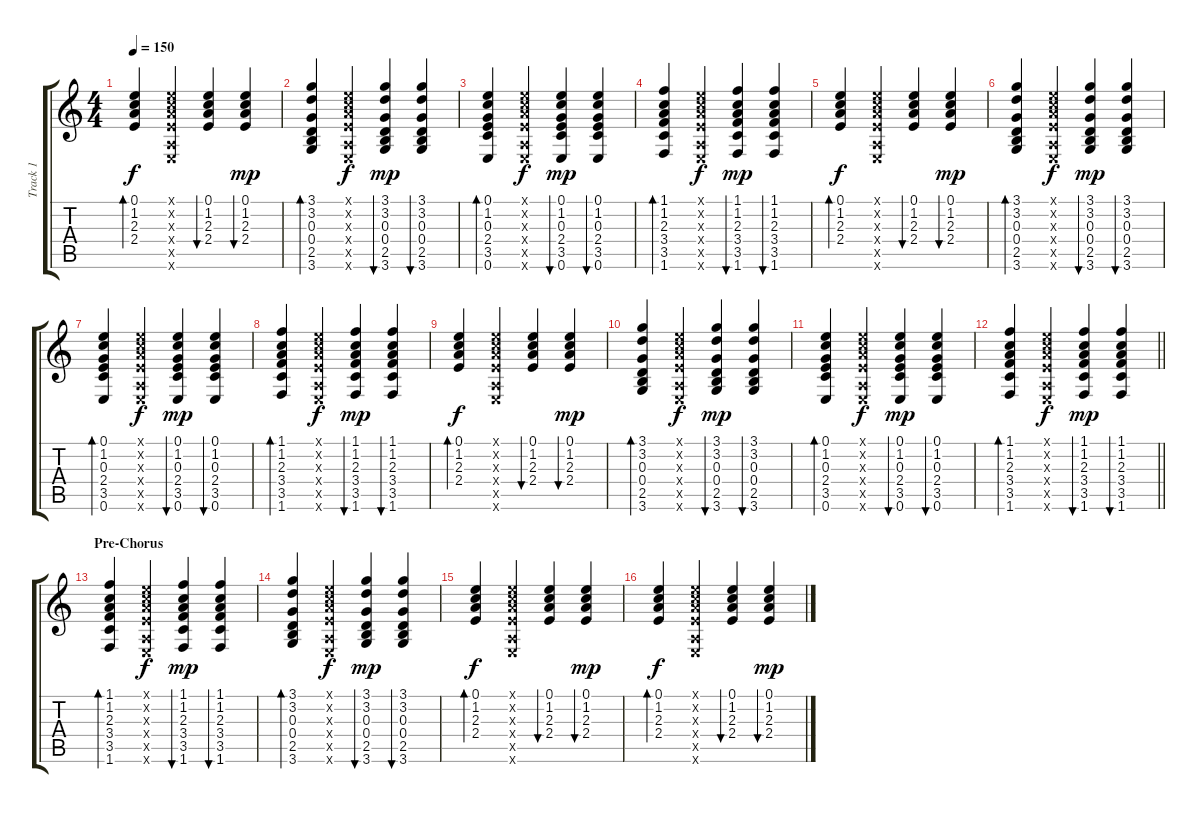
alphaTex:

\track ("Track 1" "Track 1") {instrument acousticguitarsteel}
\staff {score tabs}
\tuning (E4 B3 G3 D3 A2 E2) {hide}
\ts (4 4)
\tempo 150
\clef g2
\ks c
(0.1 1.2 2.3 2.4).4{bd 60 dy f} (0.1{x} 1.2{x} 2.3{x} 2.4{x} 0.5{x} 0.6{x}).4 (0.1 1.2 2.3 2.4).4{bu 60} (0.1 1.2 2.3 2.4).4{bu 60 dy mp} |
(3.1 3.2 0.3 0.4 2.5 3.6).4{bd 60} (0.1{x} 1.2{x} 2.3{x} 2.4{x} 0.5{x} 0.6{x}).4{dy f} (3.1 3.2 0.3 0.4 2.5 3.6).4{bu 60 dy mp} (3.1 3.2 0.3 0.4 2.5 3.6).4{bu 60} |
(0.1 1.2 0.3 2.4 3.5 0.6).4{bd 60} (0.1{x} 1.2{x} 2.3{x} 2.4{x} 0.5{x} 0.6{x}).4{dy f} (0.1 1.2 0.3 2.4 3.5 0.6).4{bu 60 dy mp} (0.1 1.2 0.3 2.4 3.5 0.6).4{bu 60} |
(1.1 1.2 2.3 3.4 3.5 1.6).4{bd 60} (0.1{x} 1.2{x} 2.3{x} 2.4{x} 0.5{x} 0.6{x}).4{dy f} (1.1 1.2 2.3 3.4 3.5 1.6).4{bu 60 dy mp} (1.1 1.2 2.3 3.4 3.5 1.6).4{bu 60} |
(0.1 1.2 2.3 2.4).4{bd 60 dy f} (0.1{x} 1.2{x} 2.3{x} 2.4{x} 0.5{x} 0.6{x}).4 (0.1 1.2 2.3 2.4).4{bu 60} (0.1 1.2 2.3 2.4).4{bu 60 dy mp} |
(3.1 3.2 0.3 0.4 2.5 3.6).4{bd 60} (0.1{x} 1.2{x} 2.3{x} 2.4{x} 0.5{x} 0.6{x}).4{dy f} (3.1 3.2 0.3 0.4 2.5 3.6).4{bu 60 dy mp} (3.1 3.2 0.3 0.4 2.5 3.6).4{bu 60} |
(0.1 1.2 0.3 2.4 3.5 0.6).4{bd 60} (0.1{x} 1.2{x} 2.3{x} 2.4{x} 0.5{x} 0.6{x}).4{dy f} (0.1 1.2 0.3 2.4 3.5 0.6).4{bu 60 dy mp} (0.1 1.2 0.3 2.4 3.5 0.6).4{bu 60} |
(1.1 1.2 2.3 3.4 3.5 1.6).4{bd 60} (0.1{x} 1.2{x} 2.3{x} 2.4{x} 0.5{x} 0.6{x}).4{dy f} (1.1 1.2 2.3 3.4 3.5 1.6).4{bu 60 dy mp} (1.1 1.2 2.3 3.4 3.5 1.6).4{bu 60} |
(0.1 1.2 2.3 2.4).4{bd 60 dy f} (0.1{x} 1.2{x} 2.3{x} 2.4{x} 0.5{x} 0.6{x}).4 (0.1 1.2 2.3 2.4).4{bu 60} (0.1 1.2 2.3 2.4).4{bu 60 dy mp} |
(3.1 3.2 0.3 0.4 2.5 3.6).4{bd 60} (0.1{x} 1.2{x} 2.3{x} 2.4{x} 0.5{x} 0.6{x}).4{dy f} (3.1 3.2 0.3 0.4 2.5 3.6).4{bu 60 dy mp} (3.1 3.2 0.3 0.4 2.5 3.6).4{bu 60} |
(0.1 1.2 0.3 2.4 3.5 0.6).4{bd 60} (0.1{x} 1.2{x} 2.3{x} 2.4{x} 0.5{x} 0.6{x}).4{dy f} (0.1 1.2 0.3 2.4 3.5 0.6).4{bu 60 dy mp} (0.1 1.2 0.3 2.4 3.5 0.6).4{bu 60} |
\barLineRight lightlight
(1.1 1.2 2.3 3.4 3.5 1.6).4{bd 60} (0.1{x} 1.2{x} 2.3{x} 2.4{x} 0.5{x} 0.6{x}).4{dy f} (1.1 1.2 2.3 3.4 3.5 1.6).4{bu 60 dy mp} (1.1 1.2 2.3 3.4 3.5 1.6).4{bu 60} |
\section ("" "Pre-Chorus")
(1.1 1.2 2.3 3.4 3.5 1.6).4{bd 60} (0.1{x} 1.2{x} 2.3{x} 2.4{x} 0.5{x} 0.6{x}).4{dy f} (1.1 1.2 2.3 3.4 3.5 1.6).4{bu 60 dy mp} (1.1 1.2 2.3 3.4 3.5 1.6).4{bu 60} |
(3.1 3.2 0.3 0.4 2.5 3.6).4{bd 60} (0.1{x} 1.2{x} 2.3{x} 2.4{x} 0.5{x} 0.6{x}).4{dy f} (3.1 3.2 0.3 0.4 2.5 3.6).4{bu 60 dy mp} (3.1 3.2 0.3 0.4 2.5 3.6).4{bu 60} |
(0.1 1.2 2.3 2.4).4{bd 60 dy f} (0.1{x} 1.2{x} 2.3{x} 2.4{x} 0.5{x} 0.6{x}).4 (0.1 1.2 2.3 2.4).4{bu 60} (0.1 1.2 2.3 2.4).4{bu 60 dy mp} |
(0.1 1.2 2.3 2.4).4{bd 60 dy f} (0.1{x} 1.2{x} 2.3{x} 2.4{x} 0.5{x} 0.6{x}).4 (0.1 1.2 2.3 2.4).4{bu 60} (0.1 1.2 2.3 2.4).4{bu 60 dy mp}
